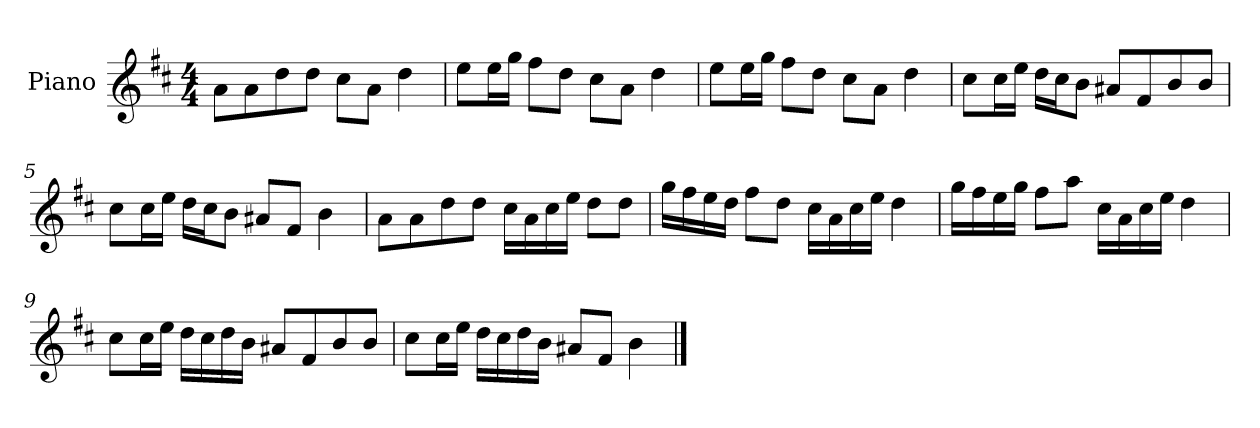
**kern
*part1
*staff1
*I"Piano
*I'P-no
*clefG2
*k[f#c#]
*M4/4
*MM90
=1
8a\L
8a\
8dd\
8dd\J
8cc#\L
8a\J
4dd\
=2
8ee\L
16ee\L
16gg\JJ
8ff#\L
8dd\J
8cc#\L
8a\J
4dd\
=3
8ee\L
16ee\L
16gg\JJ
8ff#\L
8dd\J
8cc#\L
8a\J
4dd\
=4
8cc#\L
16cc#\L
16ee\JJ
16dd\LL
16cc#\J
8b\J
8a#X/L
8f#/
8b/
8b/J
!!LO:LB:g=z
=5
8cc#\L
16cc#\L
16ee\JJ
16dd\LL
16cc#\J
8b\J
8a#X/L
8f#/J
4b\
=6
8a\L
8a\
8dd\
8dd\J
16cc#\LL
16a\
16cc#\
16ee\JJ
8dd\L
8dd\J
=7
16gg\LL
16ff#\
16ee\
16dd\JJ
8ff#\L
8dd\J
16cc#\LL
16a\
16cc#\
16ee\JJ
4dd\
=8
16gg\LL
16ff#\
16ee\
16gg\JJ
8ff#\L
8aa\J
16cc#\LL
16a\
16cc#\
16ee\JJ
4dd\
!!LO:LB:g=z
=9
8cc#\L
16cc#\L
16ee\JJ
16dd\LL
16cc#\
16dd\
16b\JJ
8a#X/L
8f#/
8b/
8b/J
=10
8cc#\L
16cc#\L
16ee\JJ
16dd\LL
16cc#\
16dd\
16b\JJ
8a#X/L
8f#/J
4b\
==
*-
